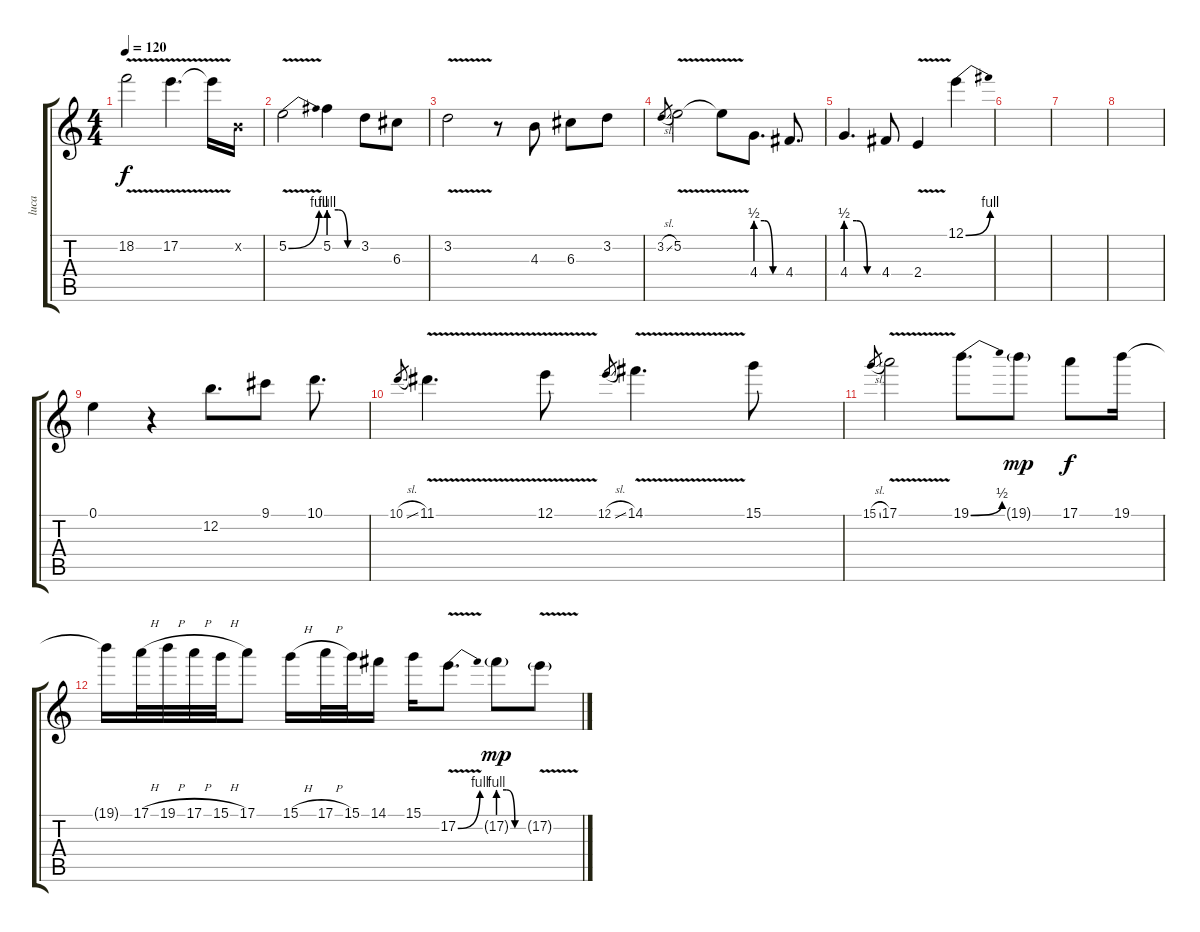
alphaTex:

\track ("luca" "luca") {instrument overdrivenguitar}
\staff {score tabs}
\tuning (E4 B3 G3 D3 A2 E2) {hide}
\ts (4 4)
\tempo 120
\clef g2
\ks c
18.2{v}.2{dy f} 17.2{v}.4{d} 17.2{t}.16 0.2{x}.16{instrument distortionguitar} |
5.2{be (bend 0 0 60 4) v}.2 5.2{be (custom 0 4 20 4 40 0 60 0)}.4 3.2.8 6.3.8 |
3.2{v}.2 r.8 4.3.8 6.3.8 3.2.8 |
3.2{sl}.8{gr} 5.2{v}.2 5.2{t}.8 4.4{be (custom 0 2 20 2 40 0 60 0)}.8{d} 4.4.8{d} |
4.4{be (custom 0 2 20 2 40 0 60 0)}.4{d} 4.4.8 2.4{v}.4 12.1{be (bend 0 0 60 4)}.4 |
|
|
|
0.1.4 r.4 12.2.8{d} 9.1.8 10.1.8{d} |
10.1{sl}.8{gr} 11.1{v}.4{d} 12.1{v}.8 12.1{sl}.8{gr} 14.1{v}.4{d} 15.1.8 |
15.1{sl}.8{gr} 17.1{v}.2 19.1{be (bend 0 0 60 2)}.8{d} 19.1{g}.8{dy mp} 17.1.8{dy f} 19.1.16 |
19.1{t}.16 17.1{h}.32 19.1{h}.32 17.1{h}.32 15.1{h}.32 17.1.8 15.1{h}.16 17.1{h}.32 15.1.32 14.1.16 15.1.16 17.2{be (bend 0 0 60 4) v}.8{d} 17.2{be (custom 0 4 20 4 40 0 60 0) g}.8{dy mp} 17.2{v g}.8
